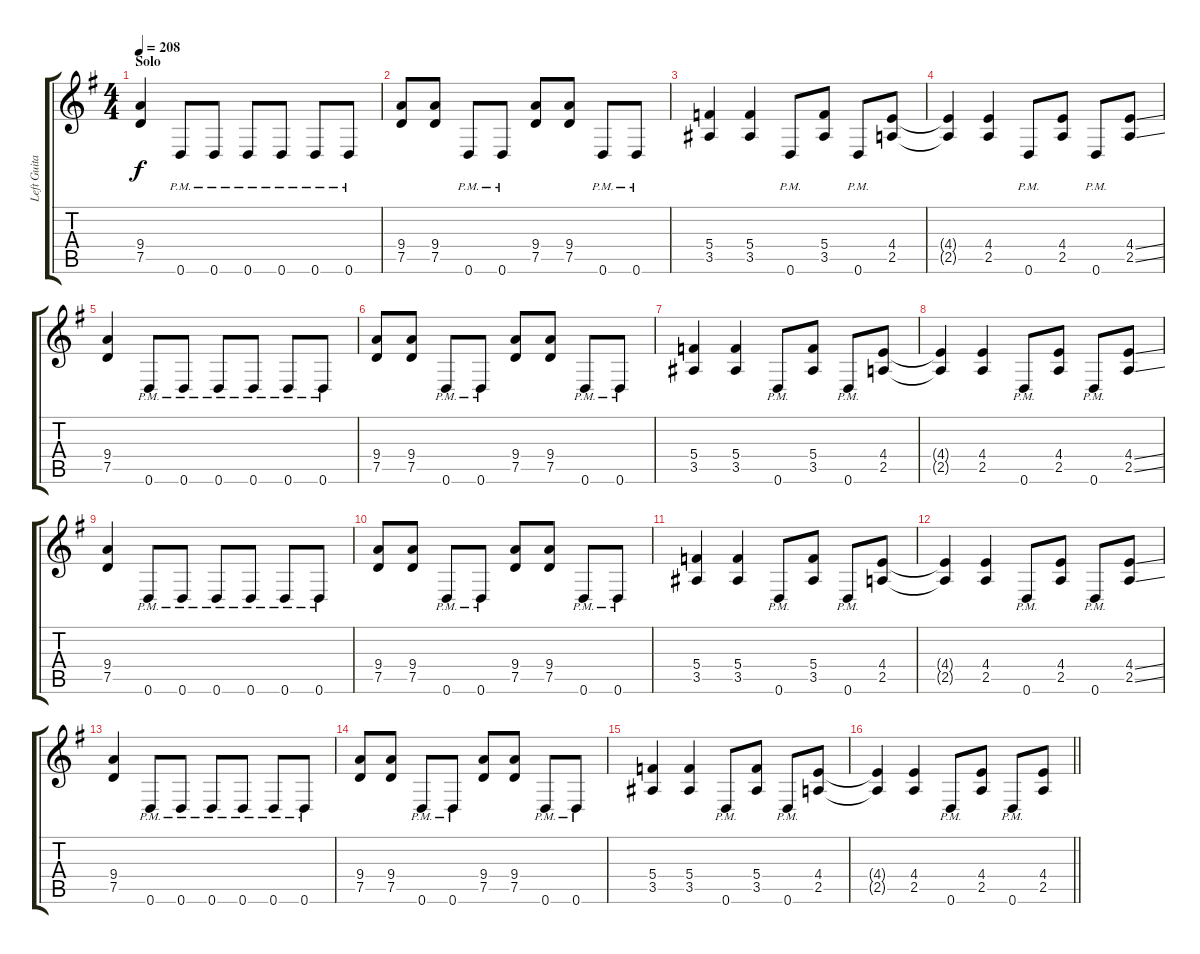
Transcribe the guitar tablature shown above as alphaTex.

\track ("Left Guitar" "Left Guita") {instrument distortionguitar}
\staff {score tabs}
\tuning (D4 A3 F3 C3 G2 D2) {hide}
\ts (4 4)
\section ("" "Solo")
\tempo 208
\clef g2
\ks g
(9.4{t} 7.5{t}).4{dy f} 0.6{pm}.8 0.6{pm}.8 0.6{pm}.8 0.6{pm}.8 0.6{pm}.8 0.6{pm}.8 |
(9.4 7.5).8 (9.4 7.5).8 0.6{pm}.8 0.6{pm}.8 (9.4 7.5).8 (9.4 7.5).8 0.6{pm}.8 0.6{pm}.8 |
(5.4 3.5).4 (5.4 3.5).4 0.6{pm}.8 (5.4 3.5).8 0.6{pm}.8 (4.4 2.5).8 |
(4.4{t} 2.5{t}).4 (4.4 2.5).4 0.6{pm}.8 (4.4 2.5).8 0.6{pm}.8 (4.4{ss} 2.5{ss}).8 |
(9.4 7.5).4 0.6{pm}.8 0.6{pm}.8 0.6{pm}.8 0.6{pm}.8 0.6{pm}.8 0.6{pm}.8 |
(9.4 7.5).8 (9.4 7.5).8 0.6{pm}.8 0.6{pm}.8 (9.4 7.5).8 (9.4 7.5).8 0.6{pm}.8 0.6{pm}.8 |
(5.4 3.5).4 (5.4 3.5).4 0.6{pm}.8 (5.4 3.5).8 0.6{pm}.8 (4.4 2.5).8 |
(4.4{t} 2.5{t}).4 (4.4 2.5).4 0.6{pm}.8 (4.4 2.5).8 0.6{pm}.8 (4.4{ss} 2.5{ss}).8 |
(9.4 7.5).4 0.6{pm}.8 0.6{pm}.8 0.6{pm}.8 0.6{pm}.8 0.6{pm}.8 0.6{pm}.8 |
(9.4 7.5).8 (9.4 7.5).8 0.6{pm}.8 0.6{pm}.8 (9.4 7.5).8 (9.4 7.5).8 0.6{pm}.8 0.6{pm}.8 |
(5.4 3.5).4 (5.4 3.5).4 0.6{pm}.8 (5.4 3.5).8 0.6{pm}.8 (4.4 2.5).8 |
(4.4{t} 2.5{t}).4 (4.4 2.5).4 0.6{pm}.8 (4.4 2.5).8 0.6{pm}.8 (4.4{ss} 2.5{ss}).8 |
(9.4 7.5).4 0.6{pm}.8 0.6{pm}.8 0.6{pm}.8 0.6{pm}.8 0.6{pm}.8 0.6{pm}.8 |
(9.4 7.5).8 (9.4 7.5).8 0.6{pm}.8 0.6{pm}.8 (9.4 7.5).8 (9.4 7.5).8 0.6{pm}.8 0.6{pm}.8 |
(5.4 3.5).4 (5.4 3.5).4 0.6{pm}.8 (5.4 3.5).8 0.6{pm}.8 (4.4 2.5).8 |
\barLineRight lightlight
(4.4{t} 2.5{t}).4 (4.4 2.5).4 0.6{pm}.8 (4.4 2.5).8 0.6{pm}.8 (4.4 2.5).8
